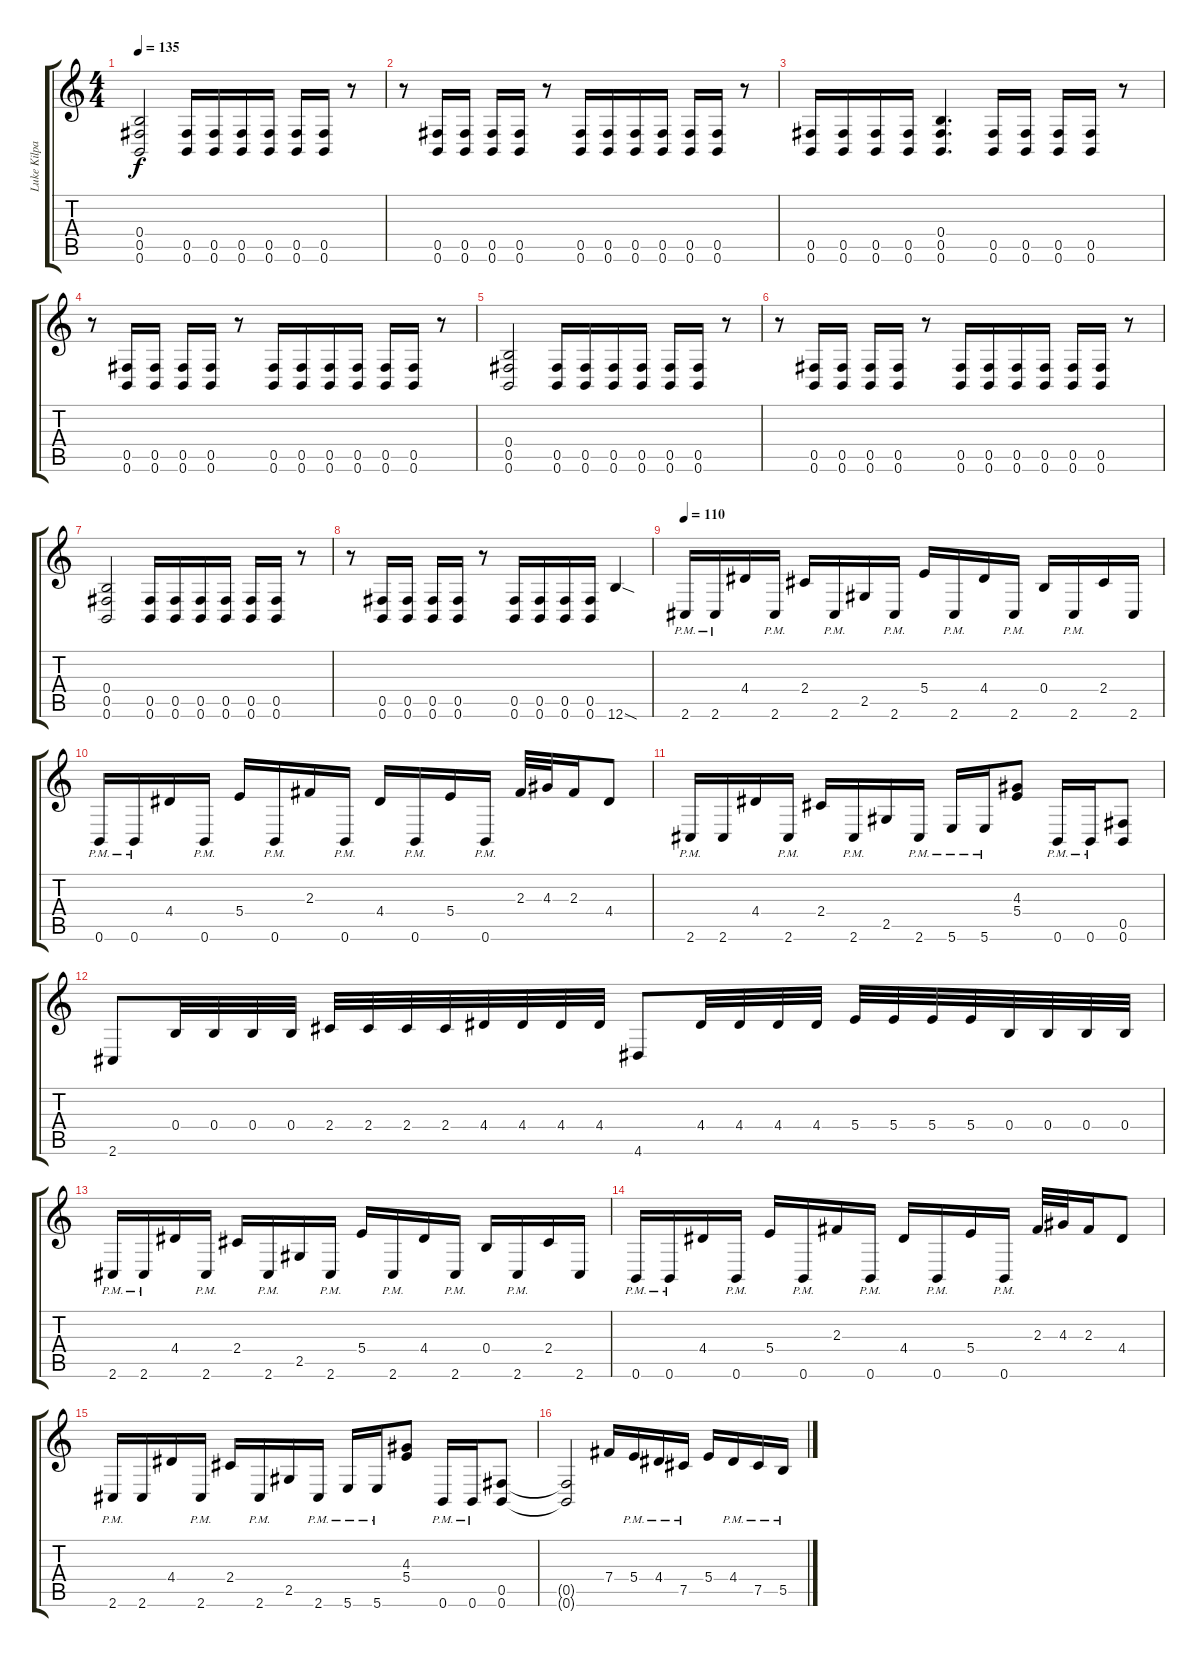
\track ("Luke Kilpatrick" "Luke Kilpa") {instrument distortionguitar}
\staff {score tabs}
\tuning (Db4 Ab3 E3 B2 Gb2 B1) {hide}
\ts (4 4)
\tempo 135
\clef g2
\ks c
(0.4 0.5 0.6).2{dy f} (0.5 0.6).16 (0.5 0.6).16 (0.5 0.6).16 (0.5 0.6).16 (0.5 0.6).16 (0.5 0.6).16 r.8 |
r.8 (0.5 0.6).16 (0.5 0.6).16 (0.5 0.6).16 (0.5 0.6).16 r.8 (0.5 0.6).16 (0.5 0.6).16 (0.5 0.6).16 (0.5 0.6).16 (0.5 0.6).16 (0.5 0.6).16 r.8 |
(0.5 0.6).16 (0.5 0.6).16 (0.5 0.6).16 (0.5 0.6).16 (0.4 0.5 0.6).4{d} (0.5 0.6).16 (0.5 0.6).16 (0.5 0.6).16 (0.5 0.6).16 r.8 |
r.8 (0.5 0.6).16 (0.5 0.6).16 (0.5 0.6).16 (0.5 0.6).16 r.8 (0.5 0.6).16 (0.5 0.6).16 (0.5 0.6).16 (0.5 0.6).16 (0.5 0.6).16 (0.5 0.6).16 r.8 |
(0.4 0.5 0.6).2 (0.5 0.6).16 (0.5 0.6).16 (0.5 0.6).16 (0.5 0.6).16 (0.5 0.6).16 (0.5 0.6).16 r.8 |
r.8 (0.5 0.6).16 (0.5 0.6).16 (0.5 0.6).16 (0.5 0.6).16 r.8 (0.5 0.6).16 (0.5 0.6).16 (0.5 0.6).16 (0.5 0.6).16 (0.5 0.6).16 (0.5 0.6).16 r.8 |
(0.4 0.5 0.6).2 (0.5 0.6).16 (0.5 0.6).16 (0.5 0.6).16 (0.5 0.6).16 (0.5 0.6).16 (0.5 0.6).16 r.8 |
r.8 (0.5 0.6).16 (0.5 0.6).16 (0.5 0.6).16 (0.5 0.6).16 r.8 (0.5 0.6).16 (0.5 0.6).16 (0.5 0.6).16 (0.5 0.6).16 12.6{sod}.4 |
\tempo 110
2.6{pm}.16 2.6{pm}.16 4.4.16 2.6{pm}.16 2.4.16 2.6{pm}.16 2.5.16 2.6{pm}.16 5.4.16 2.6{pm}.16 4.4.16 2.6{pm}.16 0.4.16 2.6{pm}.16 2.4.16 2.6.16 |
0.6{pm}.16 0.6{pm}.16 4.4.16 0.6{pm}.16 5.4.16 0.6{pm}.16 2.3.16 0.6{pm}.16 4.4.16 0.6{pm}.16 5.4.16 0.6{pm}.16 2.3.32 4.3.32 2.3.16 4.4.8 |
2.6{pm}.16 2.6.16 4.4.16 2.6{pm}.16 2.4.16 2.6{pm}.16 2.5.16 2.6{pm}.16 5.6{pm}.16 5.6{pm}.16 (4.3 5.4).8 0.6{pm}.16 0.6{pm}.16 (0.5 0.6).8 |
2.6.8 0.4.32 0.4.32 0.4.32 0.4.32 2.4.32 2.4.32 2.4.32 2.4.32 4.4.32 4.4.32 4.4.32 4.4.32 4.6.8 4.4.32 4.4.32 4.4.32 4.4.32 5.4.32 5.4.32 5.4.32 5.4.32 0.4.32 0.4.32 0.4.32 0.4.32 |
2.6{pm}.16 2.6{pm}.16 4.4.16 2.6{pm}.16 2.4.16 2.6{pm}.16 2.5.16 2.6{pm}.16 5.4.16 2.6{pm}.16 4.4.16 2.6{pm}.16 0.4.16 2.6{pm}.16 2.4.16 2.6.16 |
0.6{pm}.16 0.6{pm}.16 4.4.16 0.6{pm}.16 5.4.16 0.6{pm}.16 2.3.16 0.6{pm}.16 4.4.16 0.6{pm}.16 5.4.16 0.6{pm}.16 2.3.32 4.3.32 2.3.16 4.4.8 |
2.6{pm}.16 2.6.16 4.4.16 2.6{pm}.16 2.4.16 2.6{pm}.16 2.5.16 2.6{pm}.16 5.6{pm}.16 5.6{pm}.16 (4.3 5.4).8 0.6{pm}.16 0.6{pm}.16 (0.5 0.6).8 |
(0.5{t} 0.6{t}).2 7.4.16 5.4{pm}.16 4.4{pm}.16 7.5{pm}.16 5.4.16 4.4{pm}.16 7.5{pm}.16 5.5{pm}.16
